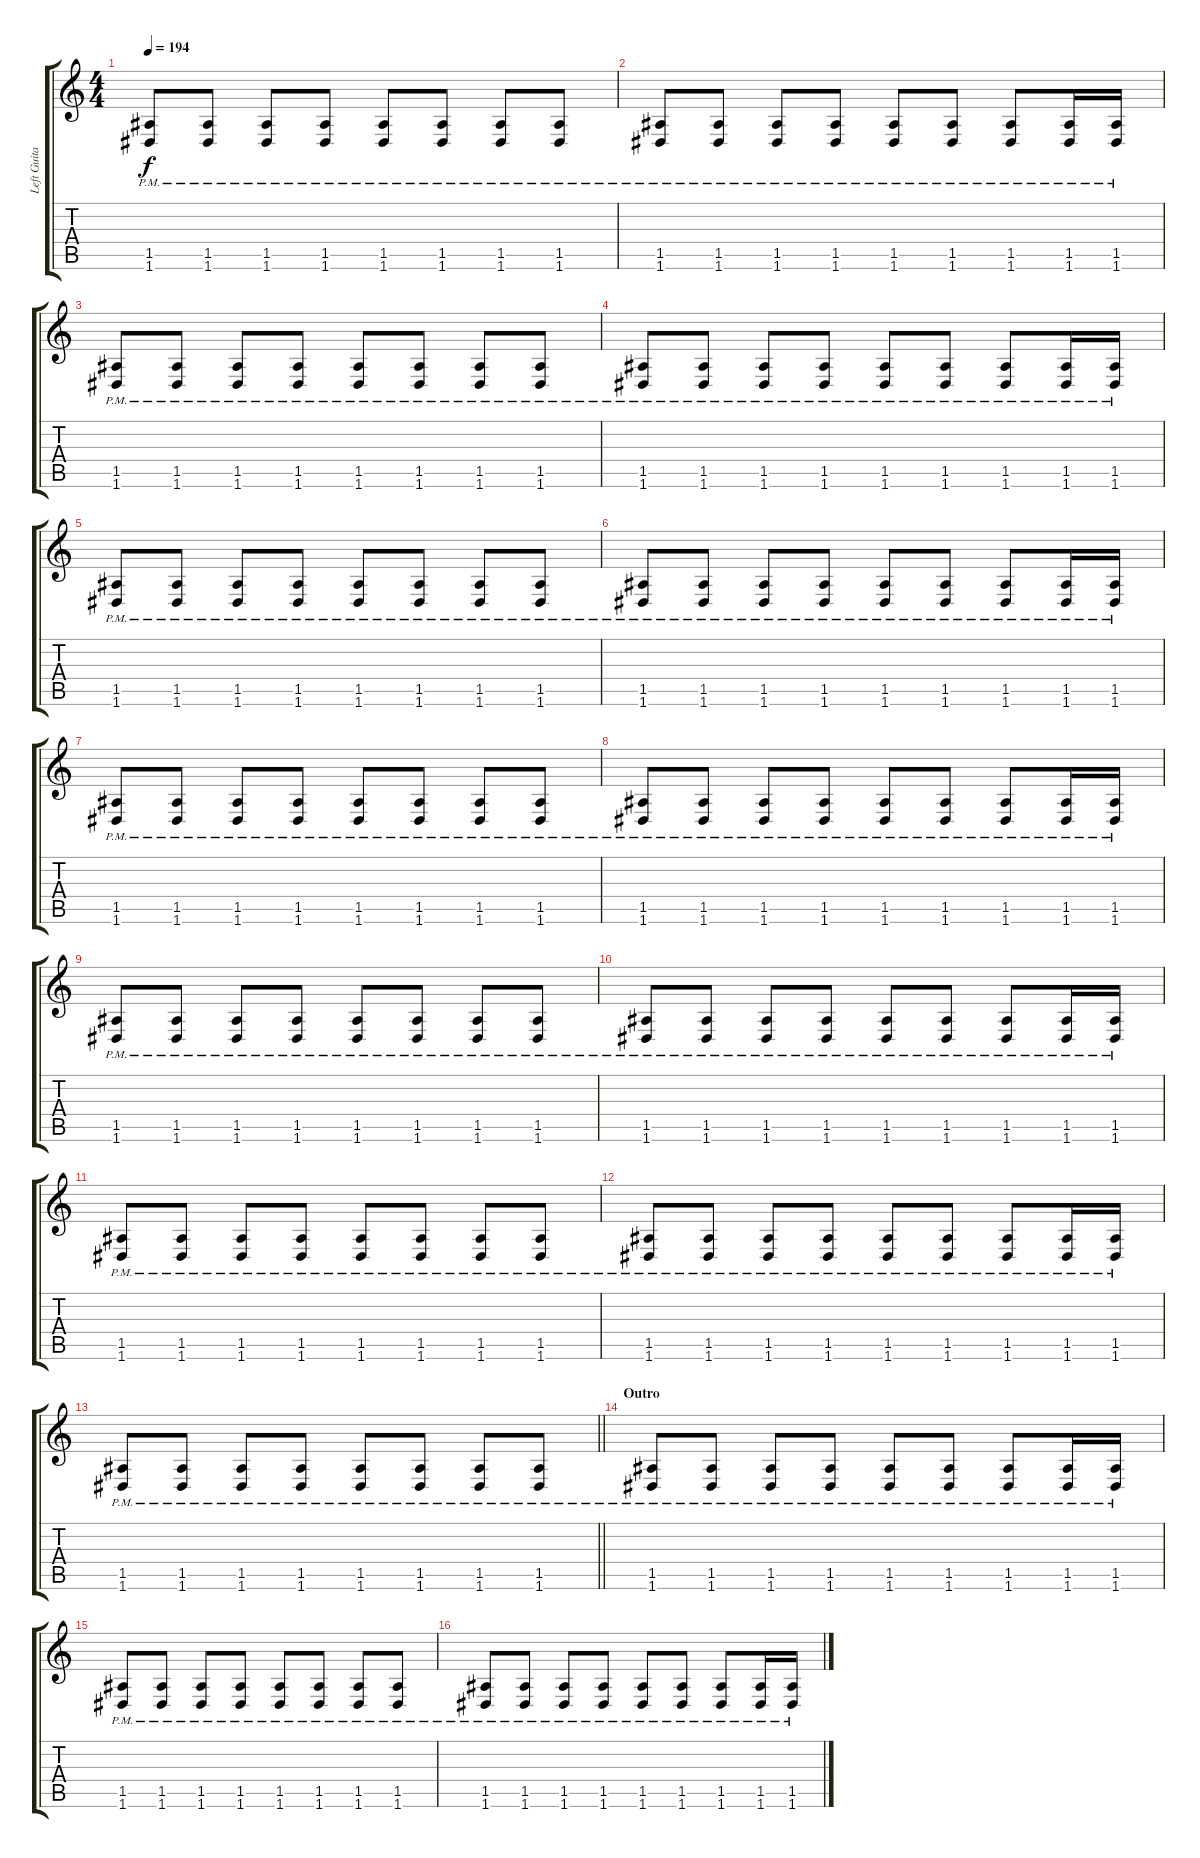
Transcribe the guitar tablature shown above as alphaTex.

\track ("Left Guitar" "Left Guita") {instrument overdrivenguitar}
\staff {score tabs}
\tuning (E4 B3 G3 D3 A2 D2) {hide}
\ts (4 4)
\tempo 194
\clef g2
\ks c
(1.5{pm} 1.6{pm}).8{dy f} (1.5{pm} 1.6{pm}).8 (1.5{pm} 1.6{pm}).8 (1.5{pm} 1.6{pm}).8 (1.5{pm} 1.6{pm}).8 (1.5{pm} 1.6{pm}).8 (1.5{pm} 1.6{pm}).8 (1.5{pm} 1.6{pm}).8 |
(1.5{pm} 1.6{pm}).8 (1.5{pm} 1.6{pm}).8 (1.5{pm} 1.6{pm}).8 (1.5{pm} 1.6{pm}).8 (1.5{pm} 1.6{pm}).8 (1.5{pm} 1.6{pm}).8 (1.5{pm} 1.6{pm}).8 (1.5{pm} 1.6{pm}).16 (1.5{pm} 1.6{pm}).16 |
(1.5{pm} 1.6{pm}).8 (1.5{pm} 1.6{pm}).8 (1.5{pm} 1.6{pm}).8 (1.5{pm} 1.6{pm}).8 (1.5{pm} 1.6{pm}).8 (1.5{pm} 1.6{pm}).8 (1.5{pm} 1.6{pm}).8 (1.5{pm} 1.6{pm}).8 |
(1.5{pm} 1.6{pm}).8 (1.5{pm} 1.6{pm}).8 (1.5{pm} 1.6{pm}).8 (1.5{pm} 1.6{pm}).8 (1.5{pm} 1.6{pm}).8 (1.5{pm} 1.6{pm}).8 (1.5{pm} 1.6{pm}).8 (1.5{pm} 1.6{pm}).16 (1.5{pm} 1.6{pm}).16 |
(1.5{pm} 1.6{pm}).8 (1.5{pm} 1.6{pm}).8 (1.5{pm} 1.6{pm}).8 (1.5{pm} 1.6{pm}).8 (1.5{pm} 1.6{pm}).8 (1.5{pm} 1.6{pm}).8 (1.5{pm} 1.6{pm}).8 (1.5{pm} 1.6{pm}).8 |
(1.5{pm} 1.6{pm}).8 (1.5{pm} 1.6{pm}).8 (1.5{pm} 1.6{pm}).8 (1.5{pm} 1.6{pm}).8 (1.5{pm} 1.6{pm}).8 (1.5{pm} 1.6{pm}).8 (1.5{pm} 1.6{pm}).8 (1.5{pm} 1.6{pm}).16 (1.5{pm} 1.6{pm}).16 |
(1.5{pm} 1.6{pm}).8 (1.5{pm} 1.6{pm}).8 (1.5{pm} 1.6{pm}).8 (1.5{pm} 1.6{pm}).8 (1.5{pm} 1.6{pm}).8 (1.5{pm} 1.6{pm}).8 (1.5{pm} 1.6{pm}).8 (1.5{pm} 1.6{pm}).8 |
(1.5{pm} 1.6{pm}).8 (1.5{pm} 1.6{pm}).8 (1.5{pm} 1.6{pm}).8 (1.5{pm} 1.6{pm}).8 (1.5{pm} 1.6{pm}).8 (1.5{pm} 1.6{pm}).8 (1.5{pm} 1.6{pm}).8 (1.5{pm} 1.6{pm}).16 (1.5{pm} 1.6{pm}).16 |
(1.5{pm} 1.6{pm}).8 (1.5{pm} 1.6{pm}).8 (1.5{pm} 1.6{pm}).8 (1.5{pm} 1.6{pm}).8 (1.5{pm} 1.6{pm}).8 (1.5{pm} 1.6{pm}).8 (1.5{pm} 1.6{pm}).8 (1.5{pm} 1.6{pm}).8 |
(1.5{pm} 1.6{pm}).8 (1.5{pm} 1.6{pm}).8 (1.5{pm} 1.6{pm}).8 (1.5{pm} 1.6{pm}).8 (1.5{pm} 1.6{pm}).8 (1.5{pm} 1.6{pm}).8 (1.5{pm} 1.6{pm}).8 (1.5{pm} 1.6{pm}).16 (1.5{pm} 1.6{pm}).16 |
(1.5{pm} 1.6{pm}).8 (1.5{pm} 1.6{pm}).8 (1.5{pm} 1.6{pm}).8 (1.5{pm} 1.6{pm}).8 (1.5{pm} 1.6{pm}).8 (1.5{pm} 1.6{pm}).8 (1.5{pm} 1.6{pm}).8 (1.5{pm} 1.6{pm}).8 |
(1.5{pm} 1.6{pm}).8 (1.5{pm} 1.6{pm}).8 (1.5{pm} 1.6{pm}).8 (1.5{pm} 1.6{pm}).8 (1.5{pm} 1.6{pm}).8 (1.5{pm} 1.6{pm}).8 (1.5{pm} 1.6{pm}).8 (1.5{pm} 1.6{pm}).16 (1.5{pm} 1.6{pm}).16 |
\barLineRight lightlight
(1.5{pm} 1.6{pm}).8 (1.5{pm} 1.6{pm}).8 (1.5{pm} 1.6{pm}).8 (1.5{pm} 1.6{pm}).8 (1.5{pm} 1.6{pm}).8 (1.5{pm} 1.6{pm}).8 (1.5{pm} 1.6{pm}).8 (1.5{pm} 1.6{pm}).8 |
\section ("" "Outro")
(1.5{pm} 1.6{pm}).8 (1.5{pm} 1.6{pm}).8 (1.5{pm} 1.6{pm}).8 (1.5{pm} 1.6{pm}).8 (1.5{pm} 1.6{pm}).8 (1.5{pm} 1.6{pm}).8 (1.5{pm} 1.6{pm}).8 (1.5{pm} 1.6{pm}).16 (1.5{pm} 1.6{pm}).16 |
(1.5{pm} 1.6{pm}).8 (1.5{pm} 1.6{pm}).8 (1.5{pm} 1.6{pm}).8 (1.5{pm} 1.6{pm}).8 (1.5{pm} 1.6{pm}).8 (1.5{pm} 1.6{pm}).8 (1.5{pm} 1.6{pm}).8 (1.5{pm} 1.6{pm}).8 |
(1.5{pm} 1.6{pm}).8 (1.5{pm} 1.6{pm}).8 (1.5{pm} 1.6{pm}).8 (1.5{pm} 1.6{pm}).8 (1.5{pm} 1.6{pm}).8 (1.5{pm} 1.6{pm}).8 (1.5{pm} 1.6{pm}).8 (1.5{pm} 1.6{pm}).16 (1.5{pm} 1.6{pm}).16
